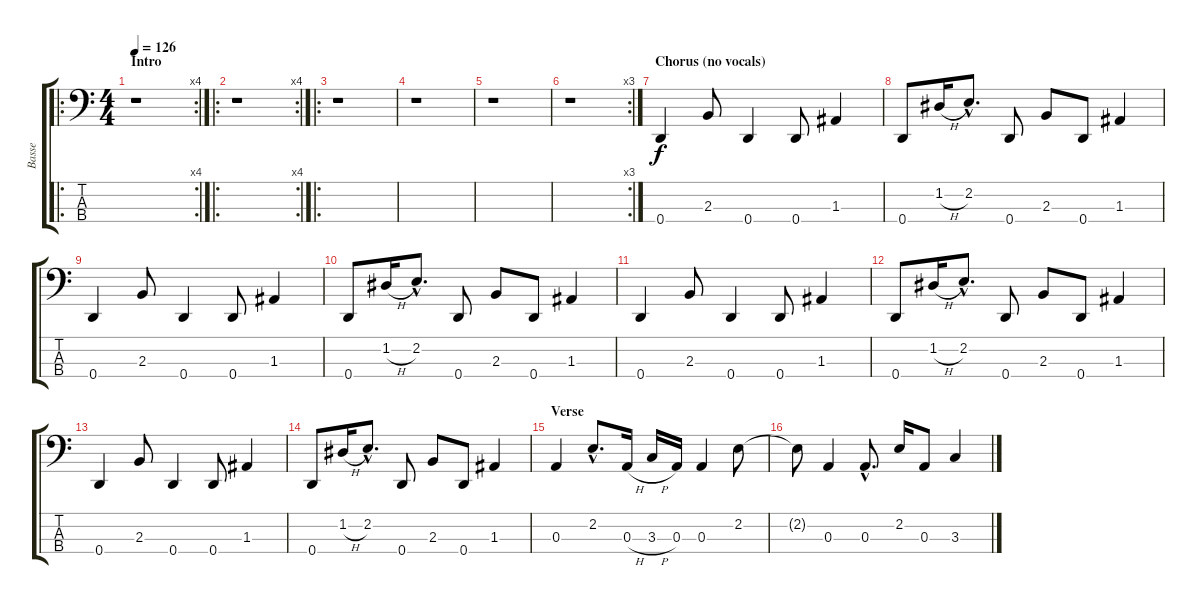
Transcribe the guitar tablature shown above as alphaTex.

\track ("Basse" "Basse") {instrument electricbasspick}
\staff {score tabs}
\tuning (G2 D2 A1 D1) {hide}
\ro
\rc 4
\ts (4 4)
\section ("" "Intro")
\tempo 126
\clef f4
\ks c
r.1{dy f instrument electricbasspick} |
\ro
\rc 4
r.1 |
\ro
r.1 |
r.1 |
r.1 |
\rc 3
r.1 |
\section ("" "Chorus (no vocals)")
0.4.4 2.3.8 0.4.4 0.4.8 1.3.4 |
0.4.8 1.2{h}.16 2.2{hac}.8{d} 0.4.8 2.3.8 0.4.8 1.3.4 |
0.4.4 2.3.8 0.4.4 0.4.8 1.3.4 |
0.4.8 1.2{h}.16 2.2{hac}.8{d} 0.4.8 2.3.8 0.4.8 1.3.4 |
0.4.4 2.3.8 0.4.4 0.4.8 1.3.4 |
0.4.8 1.2{h}.16 2.2{hac}.8{d} 0.4.8 2.3.8 0.4.8 1.3.4 |
0.4.4 2.3.8 0.4.4 0.4.8 1.3.4 |
0.4.8 1.2{h}.16 2.2{hac}.8{d} 0.4.8 2.3.8 0.4.8 1.3.4 |
\section ("" "Verse")
0.3.4 2.2{hac}.8{d} 0.3{h}.16 3.3{h}.16 0.3.16 0.3.4 2.2.8 |
2.2{t}.8 0.3.4 0.3{hac}.8{d} 2.2.16 0.3.8 3.3.4
